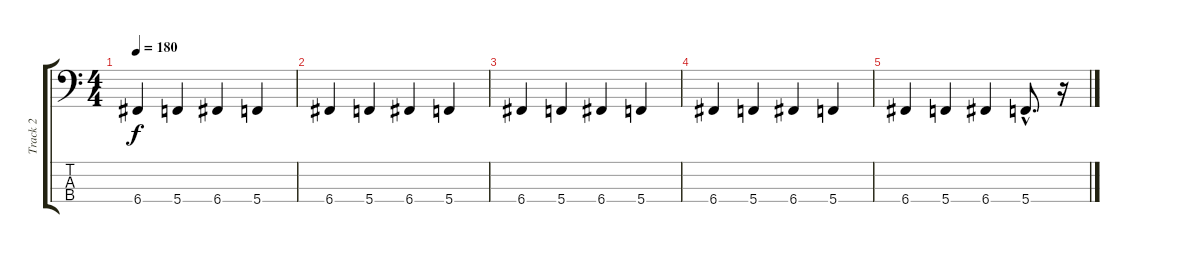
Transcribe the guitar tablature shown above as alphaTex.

\track ("Track 2" "Track 2") {instrument electricbassfinger}
\staff {score tabs}
\tuning (F2 C2 G1 C1) {hide}
\ts (4 4)
\tempo 180
\clef f4
\ks c
6.4.4{dy f} 5.4.4 6.4.4 5.4.4 |
6.4.4 5.4.4 6.4.4 5.4.4 |
6.4.4 5.4.4 6.4.4 5.4.4 |
6.4.4 5.4.4 6.4.4 5.4.4 |
6.4.4 5.4.4 6.4.4 5.4{hac}.8{d} r.16
